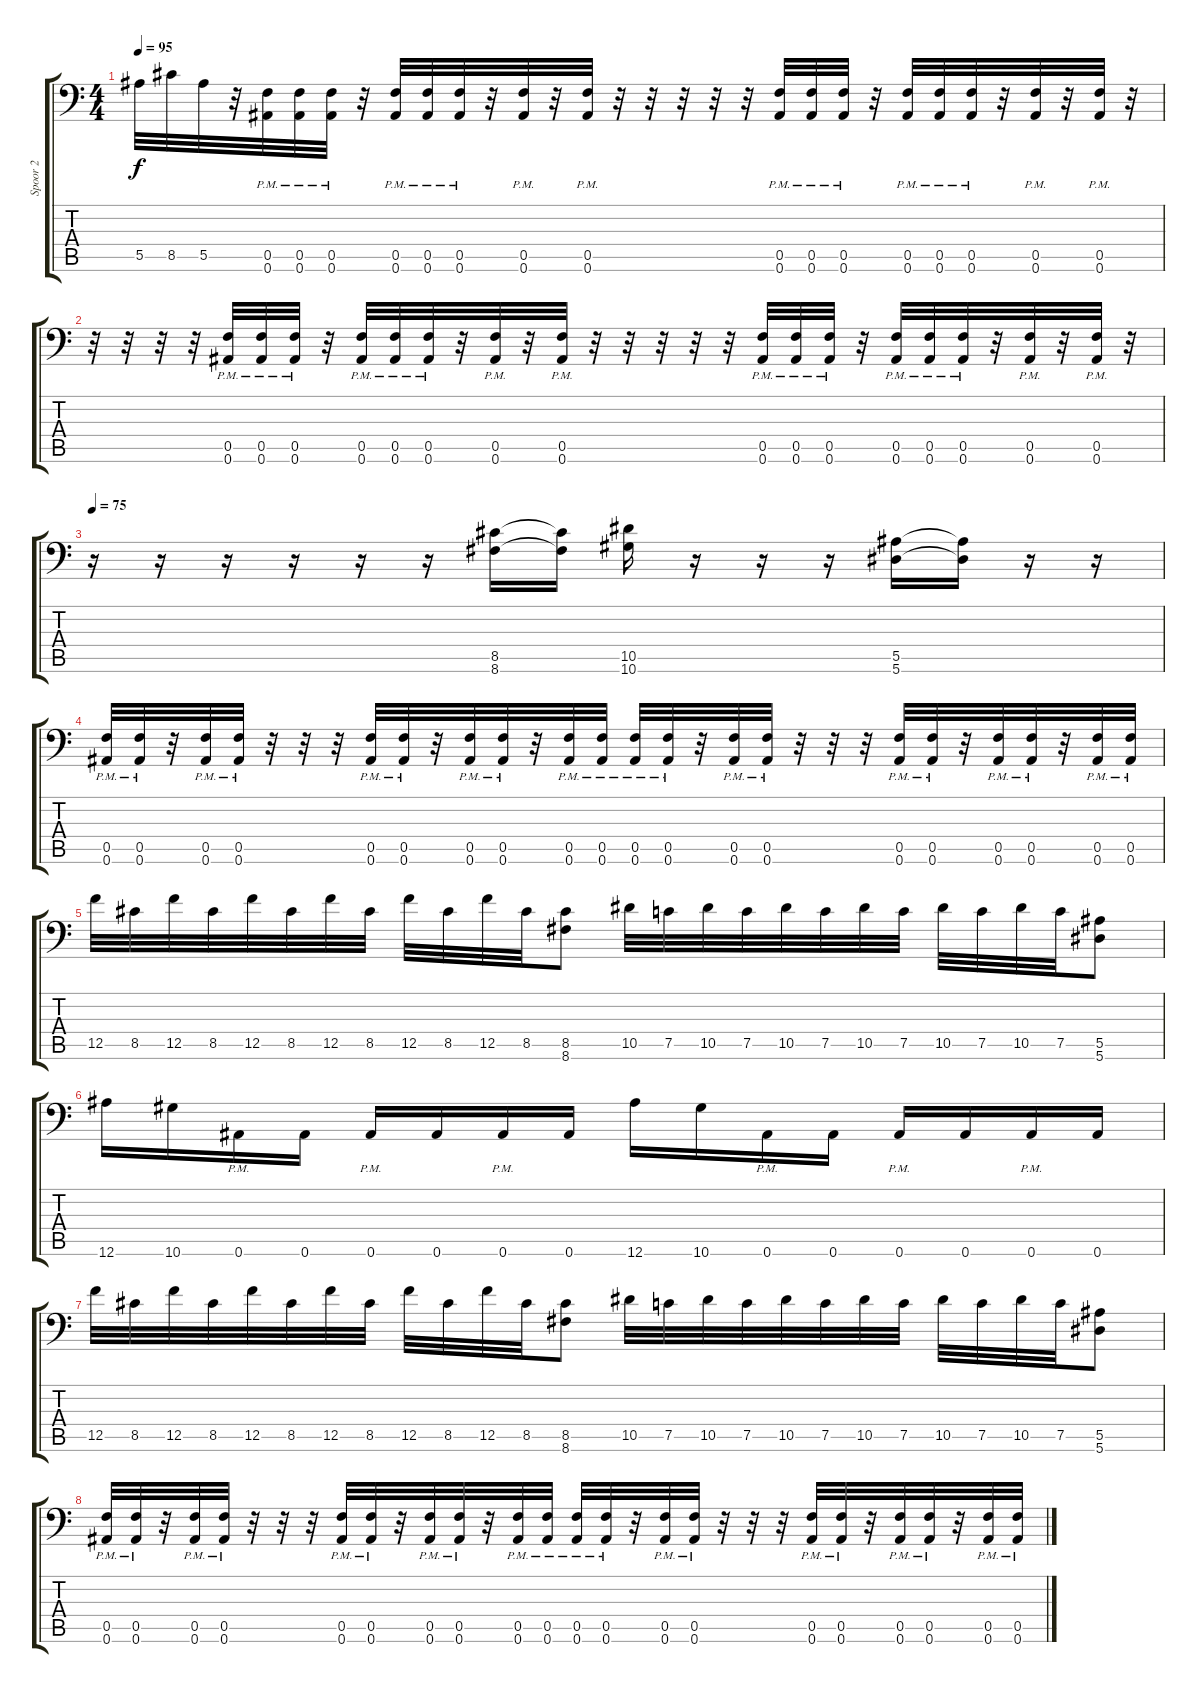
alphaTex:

\track ("Spoor 2" "Spoor 2") {instrument distortionguitar}
\staff {score tabs}
\tuning (C4 G3 Eb3 Bb2 F2 Bb1) {hide}
\ts (4 4)
\tempo 95
\clef f4
\ks c
5.5.32{dy f} 8.5.32 5.5.32 r.32 (0.5{pm} 0.6{pm}).32 (0.5{pm} 0.6{pm}).32 (0.5{pm} 0.6{pm}).32 r.32 (0.5{pm} 0.6{pm}).32 (0.5{pm} 0.6{pm}).32 (0.5{pm} 0.6{pm}).32 r.32 (0.5{pm} 0.6{pm}).32 r.32 (0.5{pm} 0.6{pm}).32 r.32 r.32 r.32 r.32 r.32 (0.5{pm} 0.6{pm}).32 (0.5{pm} 0.6{pm}).32 (0.5{pm} 0.6{pm}).32 r.32 (0.5{pm} 0.6{pm}).32 (0.5{pm} 0.6{pm}).32 (0.5{pm} 0.6{pm}).32 r.32 (0.5{pm} 0.6{pm}).32 r.32 (0.5{pm} 0.6{pm}).32 r.32 |
r.32 r.32 r.32 r.32 (0.5{pm} 0.6{pm}).32 (0.5{pm} 0.6{pm}).32 (0.5{pm} 0.6{pm}).32 r.32 (0.5{pm} 0.6{pm}).32 (0.5{pm} 0.6{pm}).32 (0.5{pm} 0.6{pm}).32 r.32 (0.5{pm} 0.6{pm}).32 r.32 (0.5{pm} 0.6{pm}).32 r.32 r.32 r.32 r.32 r.32 (0.5{pm} 0.6{pm}).32 (0.5{pm} 0.6{pm}).32 (0.5{pm} 0.6{pm}).32 r.32 (0.5{pm} 0.6{pm}).32 (0.5{pm} 0.6{pm}).32 (0.5{pm} 0.6{pm}).32 r.32 (0.5{pm} 0.6{pm}).32 r.32 (0.5{pm} 0.6{pm}).32 r.32 |
\tempo 75
r.16 r.16 r.16 r.16 r.16 r.16 (8.5 8.6).16 (8.5{t} 8.6{t}).16 (10.5 10.6).16 r.16 r.16 r.16 (5.5 5.6).16 (5.5{t} 5.6{t}).16 r.16 r.16 |
(0.5{pm} 0.6{pm}).32 (0.5{pm} 0.6{pm}).32 r.32 (0.5{pm} 0.6{pm}).32 (0.5{pm} 0.6{pm}).32 r.32 r.32 r.32 (0.5{pm} 0.6{pm}).32 (0.5{pm} 0.6{pm}).32 r.32 (0.5{pm} 0.6{pm}).32 (0.5{pm} 0.6{pm}).32 r.32 (0.5{pm} 0.6{pm}).32 (0.5{pm} 0.6{pm}).32 (0.5{pm} 0.6{pm}).32 (0.5{pm} 0.6{pm}).32 r.32 (0.5{pm} 0.6{pm}).32 (0.5{pm} 0.6{pm}).32 r.32 r.32 r.32 (0.5{pm} 0.6{pm}).32 (0.5{pm} 0.6{pm}).32 r.32 (0.5{pm} 0.6{pm}).32 (0.5{pm} 0.6{pm}).32 r.32 (0.5{pm} 0.6{pm}).32 (0.5{pm} 0.6{pm}).32 |
12.5.32 8.5.32 12.5.32 8.5.32 12.5.32 8.5.32 12.5.32 8.5.32 12.5.32 8.5.32 12.5.32 8.5.32 (8.5 8.6).8 10.5.32 7.5.32 10.5.32 7.5.32 10.5.32 7.5.32 10.5.32 7.5.32 10.5.32 7.5.32 10.5.32 7.5.32 (5.5 5.6).8 |
12.6.16 10.6.16 0.6{pm}.16 0.6.16 0.6{pm}.16 0.6.16 0.6{pm}.16 0.6.16 12.6.16 10.6.16 0.6{pm}.16 0.6.16 0.6{pm}.16 0.6.16 0.6{pm}.16 0.6.16 |
12.5.32 8.5.32 12.5.32 8.5.32 12.5.32 8.5.32 12.5.32 8.5.32 12.5.32 8.5.32 12.5.32 8.5.32 (8.5 8.6).8 10.5.32 7.5.32 10.5.32 7.5.32 10.5.32 7.5.32 10.5.32 7.5.32 10.5.32 7.5.32 10.5.32 7.5.32 (5.5 5.6).8 |
(0.5{pm} 0.6{pm}).32 (0.5{pm} 0.6{pm}).32 r.32 (0.5{pm} 0.6{pm}).32 (0.5{pm} 0.6{pm}).32 r.32 r.32 r.32 (0.5{pm} 0.6{pm}).32 (0.5{pm} 0.6{pm}).32 r.32 (0.5{pm} 0.6{pm}).32 (0.5{pm} 0.6{pm}).32 r.32 (0.5{pm} 0.6{pm}).32 (0.5{pm} 0.6{pm}).32 (0.5{pm} 0.6{pm}).32 (0.5{pm} 0.6{pm}).32 r.32 (0.5{pm} 0.6{pm}).32 (0.5{pm} 0.6{pm}).32 r.32 r.32 r.32 (0.5{pm} 0.6{pm}).32 (0.5{pm} 0.6{pm}).32 r.32 (0.5{pm} 0.6{pm}).32 (0.5{pm} 0.6{pm}).32 r.32 (0.5{pm} 0.6{pm}).32 (0.5{pm} 0.6{pm}).32
